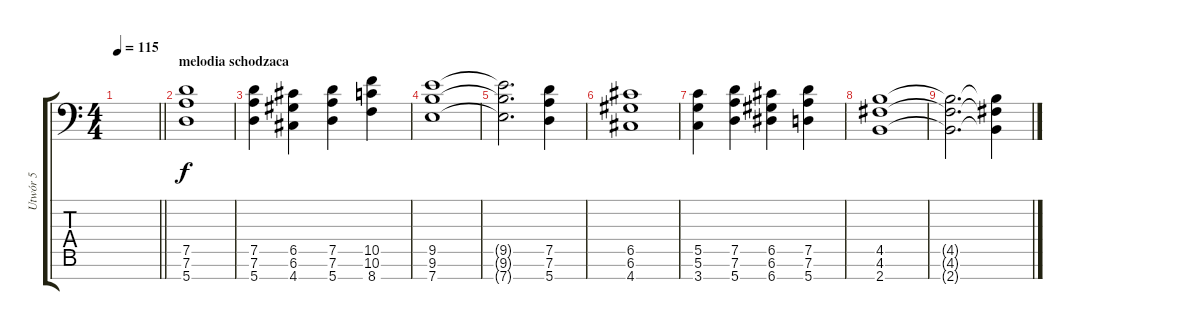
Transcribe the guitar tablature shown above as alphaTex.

\track ("Utwór 5" "Utwór 5") {instrument distortionguitar}
\staff {score tabs}
\tuning (D4 A3 F3 C3 G2 D2 A1) {hide}
\ts (4 4)
\tempo 115
\clef f4
\barLineRight lightlight
\ks c
|
\section ("" "melodia schodzaca")
(7.5 7.6 5.7).1 |
(7.5 7.6 5.7).4 (6.5 6.6 4.7).4 (7.5 7.6 5.7).4 (10.5 10.6 8.7).4 |
(9.5 9.6 7.7).1 |
(9.5{t} 9.6{t} 7.7{t}).2{d} (7.5 7.6 5.7).4 |
(6.5 6.6 4.7).1 |
(5.5 5.6 3.7).4 (7.5 7.6 5.7).4 (6.5 6.6 6.7).4 (7.5 7.6 5.7).4 |
(4.5 4.6 2.7).1 |
(4.5{t} 4.6{t} 2.7{t}).2{d} (4.5{t} 4.6{t} 2.7{t}).4
